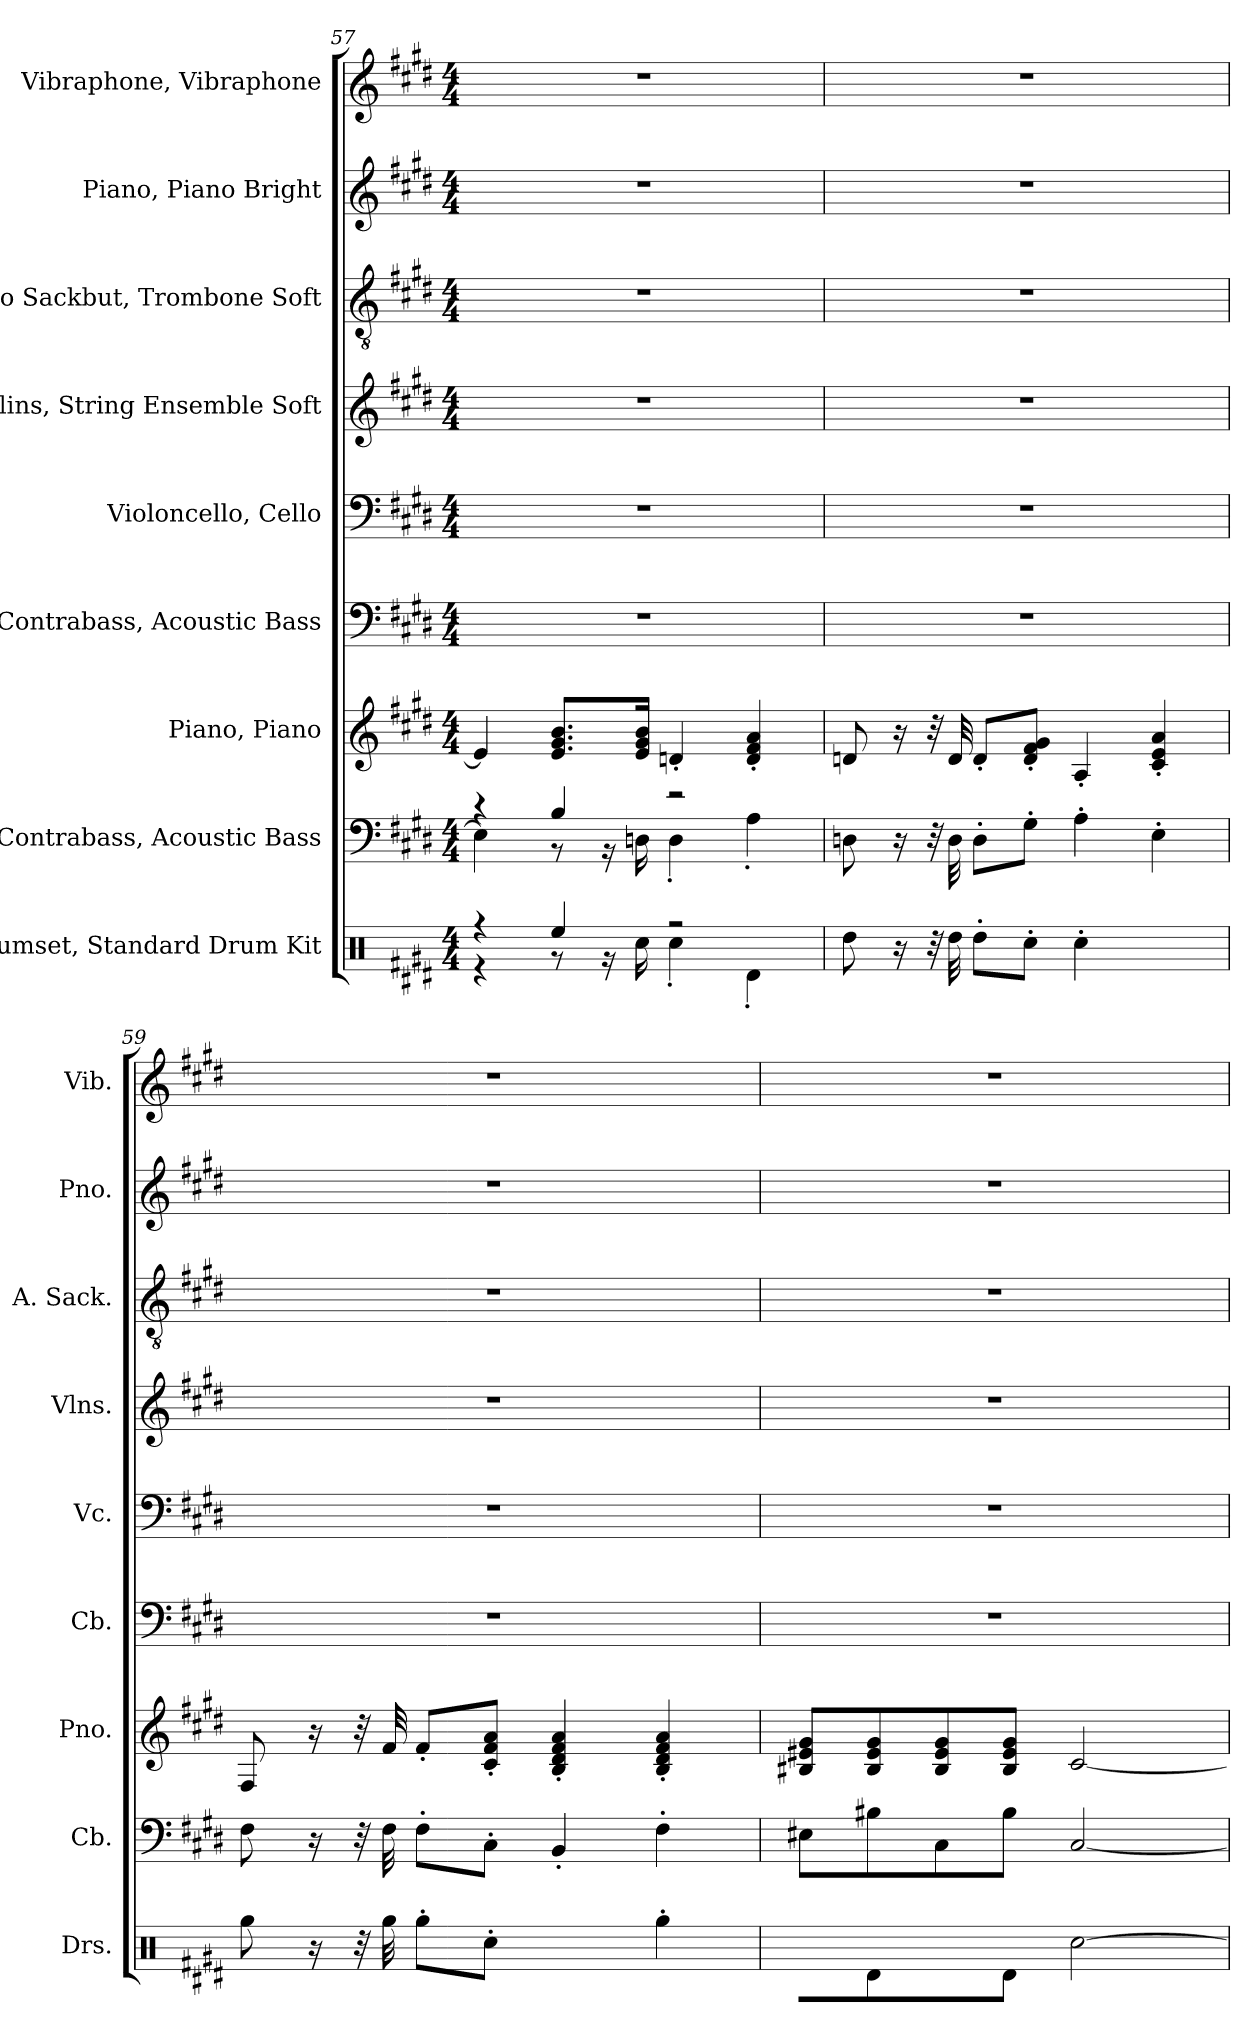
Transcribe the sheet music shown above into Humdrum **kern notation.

**kern	**kern	**kern	**kern	**kern	**kern	**kern	**kern	**kern
*part9	*part8	*part7	*part6	*part5	*part4	*part3	*part2	*part1
*staff9	*staff8	*staff7	*staff6	*staff5	*staff4	*staff3	*staff2	*staff1
*I"Drumset, Standard Drum Kit	*I"Contrabass, Acoustic Bass	*I"Piano, Piano	*I"Contrabass, Acoustic Bass	*I"Violoncello, Cello	*I"Violins, String Ensemble Soft	*I"Alto Sackbut, Trombone Soft	*I"Piano, Piano Bright	*I"Vibraphone, Vibraphone
*I'Drs.	*I'Cb.	*I'Pno.	*I'Cb.	*I'Vc.	*I'Vlns.	*I'A. Sack.	*I'Pno.	*I'Vib.
*clefX	*clefF4	*clefG2	*clefF4	*clefF4	*clefG2	*clefGv2	*clefG2	*clefG2
*	*ITrd7c12	*	*ITrd7c12	*	*	*	*	*
*k[f#c#g#d#]	*k[f#c#g#d#]	*k[f#c#g#d#]	*k[f#c#g#d#]	*k[f#c#g#d#]	*k[f#c#g#d#]	*k[f#c#g#d#]	*k[f#c#g#d#]	*k[f#c#g#d#]
*M4/4	*M4/4	*M4/4	*M4/4	*M4/4	*M4/4	*M4/4	*M4/4	*M4/4
=57	=57	=57	=57	=57	=57	=57	=57	=57
*^	*^	*	*	*	*	*	*	*
4r	4r	4r	4EE\]	4e/]	1r	1r	1r	1r	1r	1r
4Ree/	8r	4BB/	8r	8.e/ 8.g#/ 8.b/L	.	.	.	.	.	.
.	16r	.	16r	.	.	.	.	.	.	.
.	16Rcc\	.	16DDn\	16e/ 16g#/ 16b/Jk	.	.	.	.	.	.
2r	4Rcc'\	2r	4DD'\	4dn'/	.	.	.	.	.	.
.	4Rd'\	.	4AA'\	4d/' 4f#/' 4a/'	.	.	.	.	.	.
*v	*v	*	*	*	*	*	*	*	*	*
*	*v	*v	*	*	*	*	*	*	*
!!LO:PB:g=z
=58	=58	=58	=58	=58	=58	=58	=58	=58
8Rdd\	8DDn\	8dn/	1r	1r	1r	1r	1r	1r
16r	16r	16r	.	.	.	.	.	.
32r	32r	32r	.	.	.	.	.	.
32Rdd\	32DD\	32d/	.	.	.	.	.	.
8Rdd'\L	8DD'\L	8d'/L	.	.	.	.	.	.
8Rcc'\J	8GG#'\J	8d/' 8f#/' 8g#/'J	.	.	.	.	.	.
4Rcc'\	4AA'\	4A'/	.	.	.	.	.	.
4R'\	4EE'\	4c#/' 4e/' 4a/'	.	.	.	.	.	.
=59	=59	=59	=59	=59	=59	=59	=59	=59
8Rgg\	8FF#\	8F#/	1r	1r	1r	1r	1r	1r
16r	16r	16r	.	.	.	.	.	.
32r	32r	32r	.	.	.	.	.	.
32Rgg\	32FF#\	32f#/	.	.	.	.	.	.
8Rgg'\L	8FF#'\L	8f#'/L	.	.	.	.	.	.
8Rcc'\J	8CC#'\J	8c#/' 8f#/' 8a/'J	.	.	.	.	.	.
4R'\	4BBB'/	4B/' 4d#/' 4f#/' 4a/'	.	.	.	.	.	.
4Rgg'\	4FF#'\	4B/' 4d#/' 4f#/' 4a/'	.	.	.	.	.	.
=60	=60	=60	=60	=60	=60	=60	=60	=60
8R\L	8EE#X\L	8B#X/ 8e#X/ 8g#/L	1r	1r	1r	1r	1r	1r
8Rd\	8BB#X\	8B#/ 8e#/ 8g#/	.	.	.	.	.	.
8R\	8CC#\	8B#/ 8e#/ 8g#/	.	.	.	.	.	.
8Rd\J	8BB#\J	8B#/ 8e#/ 8g#/J	.	.	.	.	.	.
[2Rcc\	[2CC#/	[2c#/	.	.	.	.	.	.
=	=	=	=	=	=	=	=	=
*-	*-	*-	*-	*-	*-	*-	*-	*-
